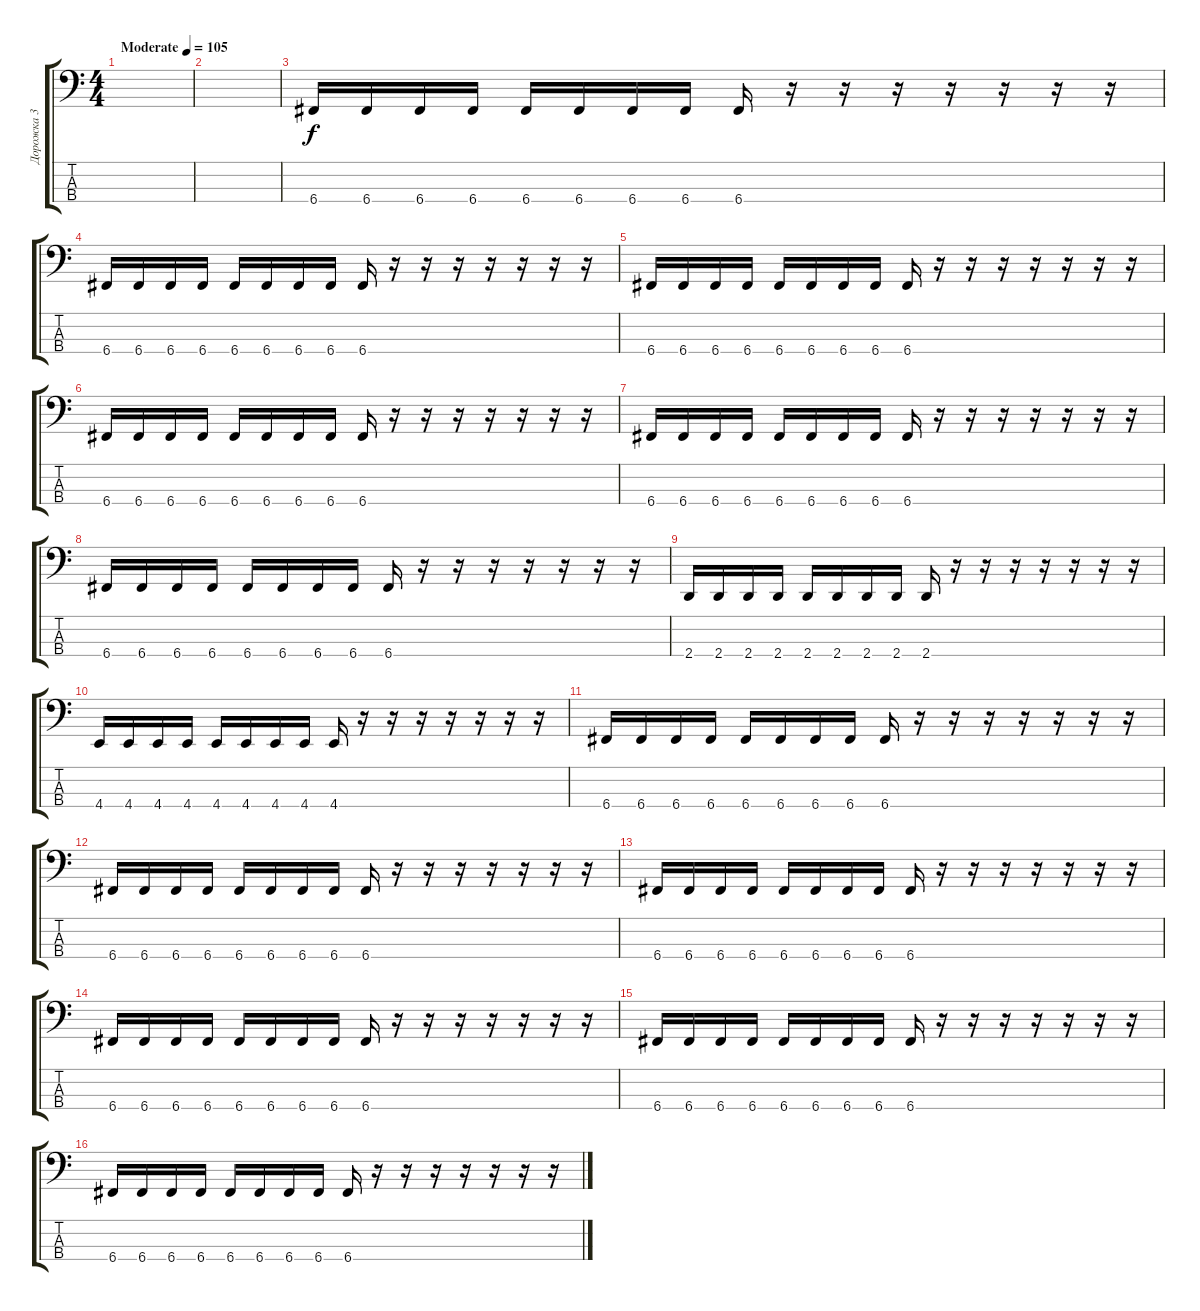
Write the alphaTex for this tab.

\track ("Дорожка 3" "Дорожка 3") {instrument electricbassfinger}
\staff {score tabs}
\tuning (F2 C2 G1 C1) {hide}
\ts (4 4)
\tempo (105 "Moderate")
\clef f4
\ks c
|
|
6.4.16 6.4.16 6.4.16 6.4.16 6.4.16 6.4.16 6.4.16 6.4.16 6.4.16 r.16 r.16 r.16 r.16 r.16 r.16 r.16 |
6.4.16 6.4.16 6.4.16 6.4.16 6.4.16 6.4.16 6.4.16 6.4.16 6.4.16 r.16 r.16 r.16 r.16 r.16 r.16 r.16 |
6.4.16 6.4.16 6.4.16 6.4.16 6.4.16 6.4.16 6.4.16 6.4.16 6.4.16 r.16 r.16 r.16 r.16 r.16 r.16 r.16 |
6.4.16 6.4.16 6.4.16 6.4.16 6.4.16 6.4.16 6.4.16 6.4.16 6.4.16 r.16 r.16 r.16 r.16 r.16 r.16 r.16 |
6.4.16 6.4.16 6.4.16 6.4.16 6.4.16 6.4.16 6.4.16 6.4.16 6.4.16 r.16 r.16 r.16 r.16 r.16 r.16 r.16 |
6.4.16 6.4.16 6.4.16 6.4.16 6.4.16 6.4.16 6.4.16 6.4.16 6.4.16 r.16 r.16 r.16 r.16 r.16 r.16 r.16 |
2.4.16 2.4.16 2.4.16 2.4.16 2.4.16 2.4.16 2.4.16 2.4.16 2.4.16 r.16 r.16 r.16 r.16 r.16 r.16 r.16 |
4.4.16 4.4.16 4.4.16 4.4.16 4.4.16 4.4.16 4.4.16 4.4.16 4.4.16 r.16 r.16 r.16 r.16 r.16 r.16 r.16 |
6.4.16 6.4.16 6.4.16 6.4.16 6.4.16 6.4.16 6.4.16 6.4.16 6.4.16 r.16 r.16 r.16 r.16 r.16 r.16 r.16 |
6.4.16 6.4.16 6.4.16 6.4.16 6.4.16 6.4.16 6.4.16 6.4.16 6.4.16 r.16 r.16 r.16 r.16 r.16 r.16 r.16 |
6.4.16 6.4.16 6.4.16 6.4.16 6.4.16 6.4.16 6.4.16 6.4.16 6.4.16 r.16 r.16 r.16 r.16 r.16 r.16 r.16 |
6.4.16 6.4.16 6.4.16 6.4.16 6.4.16 6.4.16 6.4.16 6.4.16 6.4.16 r.16 r.16 r.16 r.16 r.16 r.16 r.16 |
6.4.16 6.4.16 6.4.16 6.4.16 6.4.16 6.4.16 6.4.16 6.4.16 6.4.16 r.16 r.16 r.16 r.16 r.16 r.16 r.16 |
6.4.16 6.4.16 6.4.16 6.4.16 6.4.16 6.4.16 6.4.16 6.4.16 6.4.16 r.16 r.16 r.16 r.16 r.16 r.16 r.16
